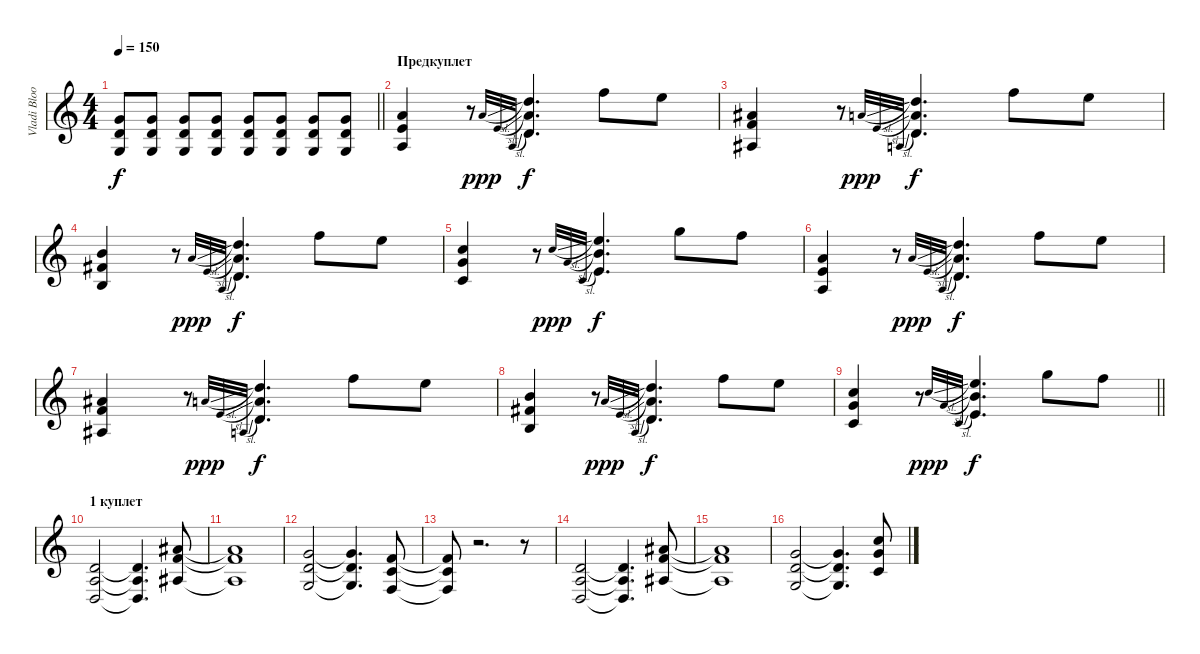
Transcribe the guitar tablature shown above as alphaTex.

\track ("Vladi Blooder" "Vladi Bloo") {instrument overdrivenguitar}
\staff {score}
\tuning (E4 B3 G3 D3 A2 D2) {hide}
\ts (4 4)
\tempo 150
\clef g2
\barLineRight lightlight
\ks c
(5.4 5.5 5.6).8{dy f} (5.4 5.5 5.6).8 (5.4 5.5 5.6).8 (5.4 5.5 5.6).8 (5.4 5.5 5.6).8 (5.4 5.5 5.6).8 (5.4 5.5 5.6).8 (5.4 5.5 5.6).8 |
\section ("" "Предкуплет")
(7.4 7.5 7.6).4{volume 13} r.8 7.4{sl}.32{gr onbeat dy ppp} 7.5{sl}.32{gr onbeat} 7.6{sl}.32{gr onbeat} (12.4 12.5 12.6).4{d dy f} 15.4.8 14.4.8 |
(8.4 8.5 8.6).4 r.8 7.4{sl}.32{gr onbeat dy ppp} 7.5{sl}.32{gr onbeat} 7.6{sl}.32{gr onbeat} (12.4 12.5 12.6).4{d dy f} 15.4.8 14.4.8 |
(9.4 9.5 9.6).4 r.8 7.4{sl}.32{gr onbeat dy ppp} 7.5{sl}.32{gr onbeat} 7.6{sl}.32{gr onbeat} (12.4 12.5 12.6).4{d dy f} 15.4.8 14.4.8 |
(10.4 10.5 10.6).4 r.8 10.4{sl}.32{gr onbeat dy ppp} 10.5{sl}.32{gr onbeat} 10.6{sl}.32{gr onbeat} (14.4 14.5 14.6).4{d dy f} 17.4.8 15.4.8 |
(7.4 7.5 7.6).4{volume 13} r.8 7.4{sl}.32{gr onbeat dy ppp} 7.5{sl}.32{gr onbeat} 7.6{sl}.32{gr onbeat} (12.4 12.5 12.6).4{d dy f} 15.4.8 14.4.8 |
(8.4 8.5 8.6).4 r.8 7.4{sl}.32{gr onbeat dy ppp} 7.5{sl}.32{gr onbeat} 7.6{sl}.32{gr onbeat} (12.4 12.5 12.6).4{d dy f} 15.4.8 14.4.8 |
(9.4 9.5 9.6).4 r.8 7.4{sl}.32{gr onbeat dy ppp} 7.5{sl}.32{gr onbeat} 7.6{sl}.32{gr onbeat} (12.4 12.5 12.6).4{d dy f} 15.4.8 14.4.8 |
\barLineRight lightlight
(10.4 10.5 10.6).4 r.8 10.4{sl}.32{gr onbeat dy ppp} 10.5{sl}.32{gr onbeat} 10.6{sl}.32{gr onbeat} (14.4 14.5 14.6).4{d dy f} 17.4.8 15.4.8 |
\section ("" "1 куплет")
(0.4 0.5 0.6).2 (0.4{t} 0.5{t} 0.6{t}).4{d} (8.4 8.5 8.6).8 |
(8.4{t} 8.5{t} 8.6{t}).1 |
(5.4 5.5 5.6).2 (5.4{t} 5.5{t} 5.6{t}).4{d} (3.4 3.5 3.6).8 |
(3.4{t} 3.5{t} 3.6{t}).8 r.2{d} r.8 |
(0.4 0.5 0.6).2 (0.4{t} 0.5{t} 0.6{t}).4{d} (8.4 8.5 8.6).8 |
(8.4{t} 8.5{t} 8.6{t}).1 |
(5.4 5.5 5.6).2 (5.4{t} 5.5{t} 5.6{t}).4{d} (10.4 10.5 10.6).8
